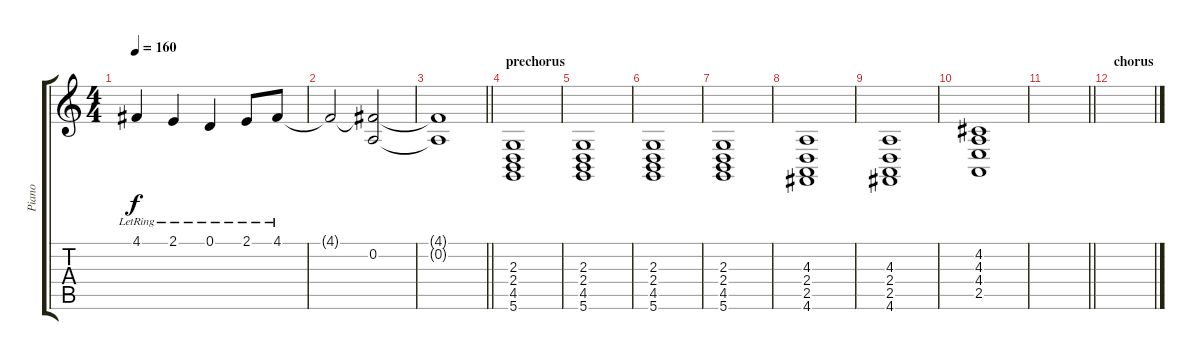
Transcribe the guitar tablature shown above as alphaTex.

\track ("Piano" "Piano") {instrument brightacousticpiano}
\staff {score tabs}
\tuning (D4 A3 F3 C3 G2 D2) {hide}
\ts (4 4)
\tempo 160
\clef g2
\ks c
4.1{lr}.4{dy f} 2.1{lr}.4 0.1{lr}.4 2.1{lr}.8 4.1{lr}.8 |
4.1{t}.2 (4.1{t} 0.2{t}).2 |
\barLineRight lightlight
(4.1{t} 0.2{t}).1 |
\section ("" "prechorus")
(2.3 2.4 4.5 5.6).1{volume 10} |
(2.3 2.4 4.5 5.6).1 |
(2.3 2.4 4.5 5.6).1 |
(2.3 2.4 4.5 5.6).1 |
(4.3 2.4 2.5 4.6).1 |
(4.3 2.4 2.5 4.6).1 |
(4.2 4.3 4.4 2.5).1 |
\barLineRight lightlight
|
\section ("" "chorus")
